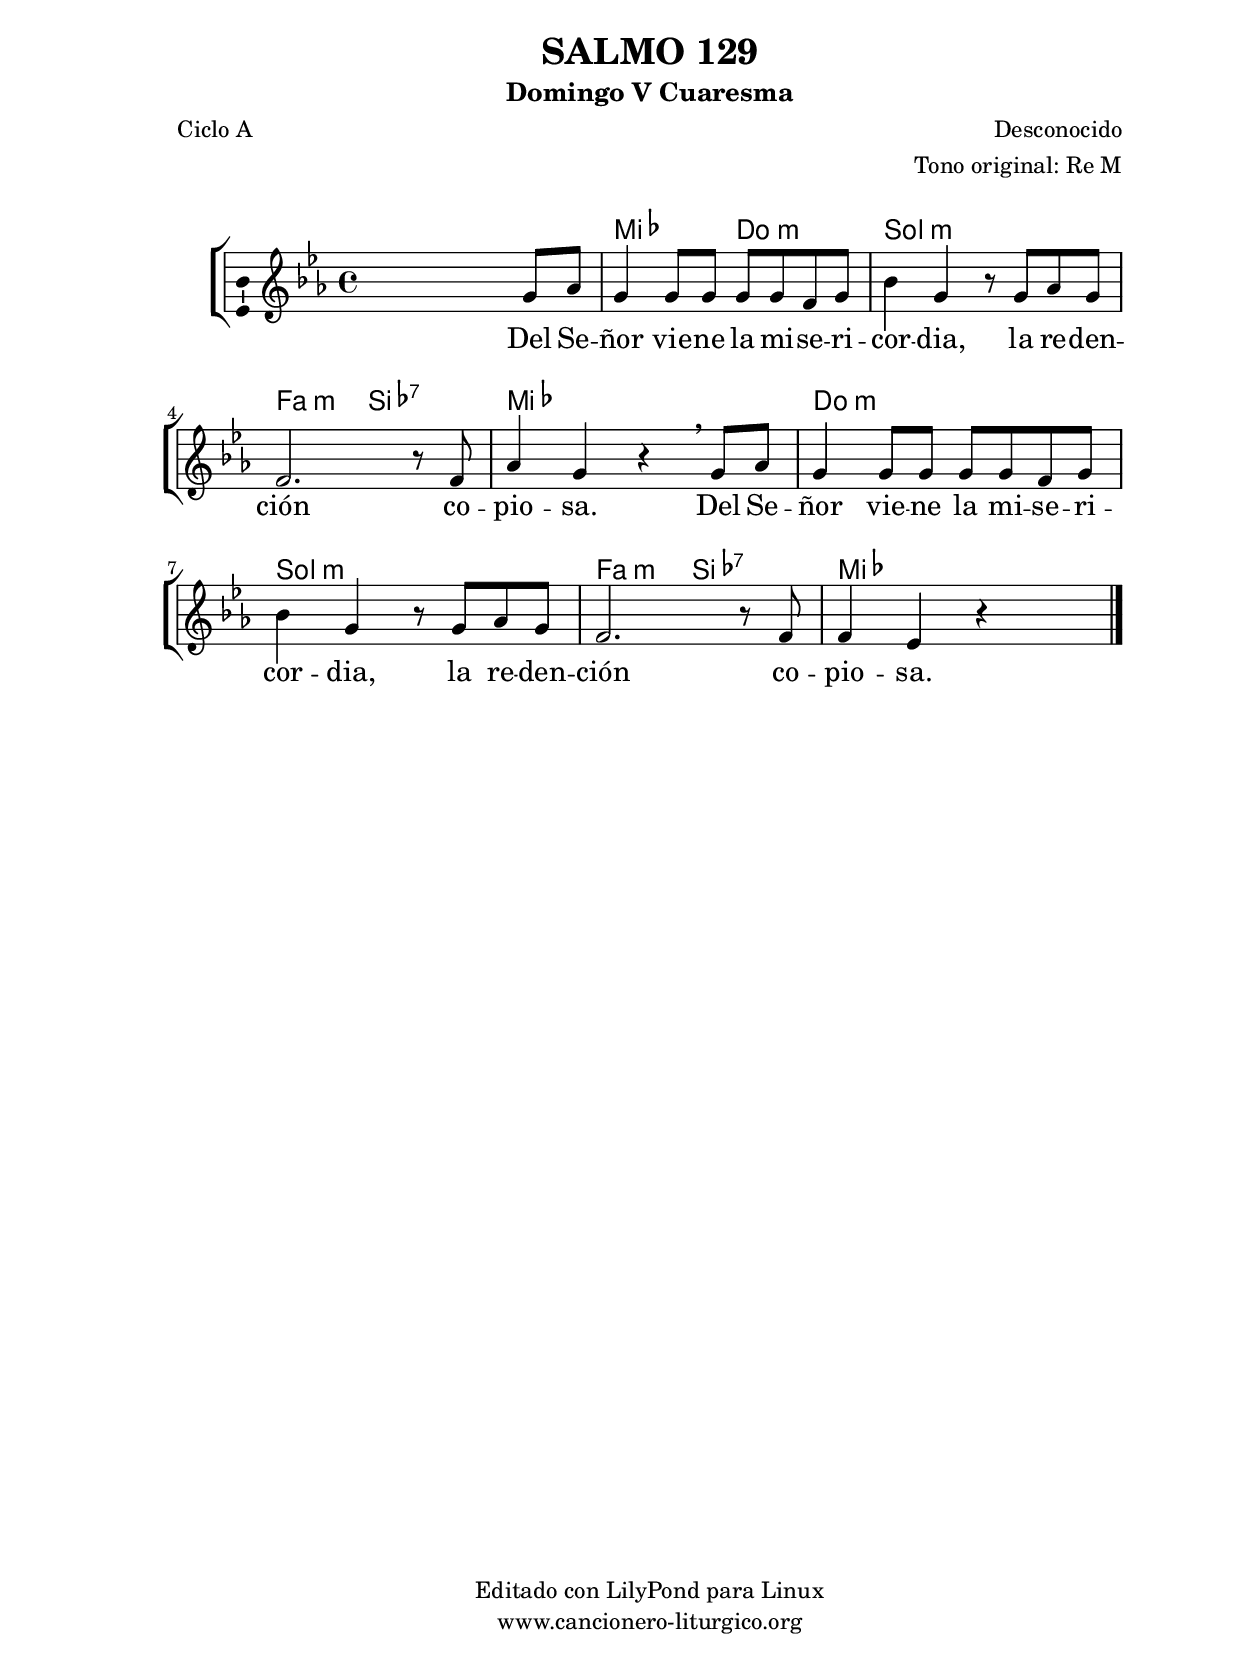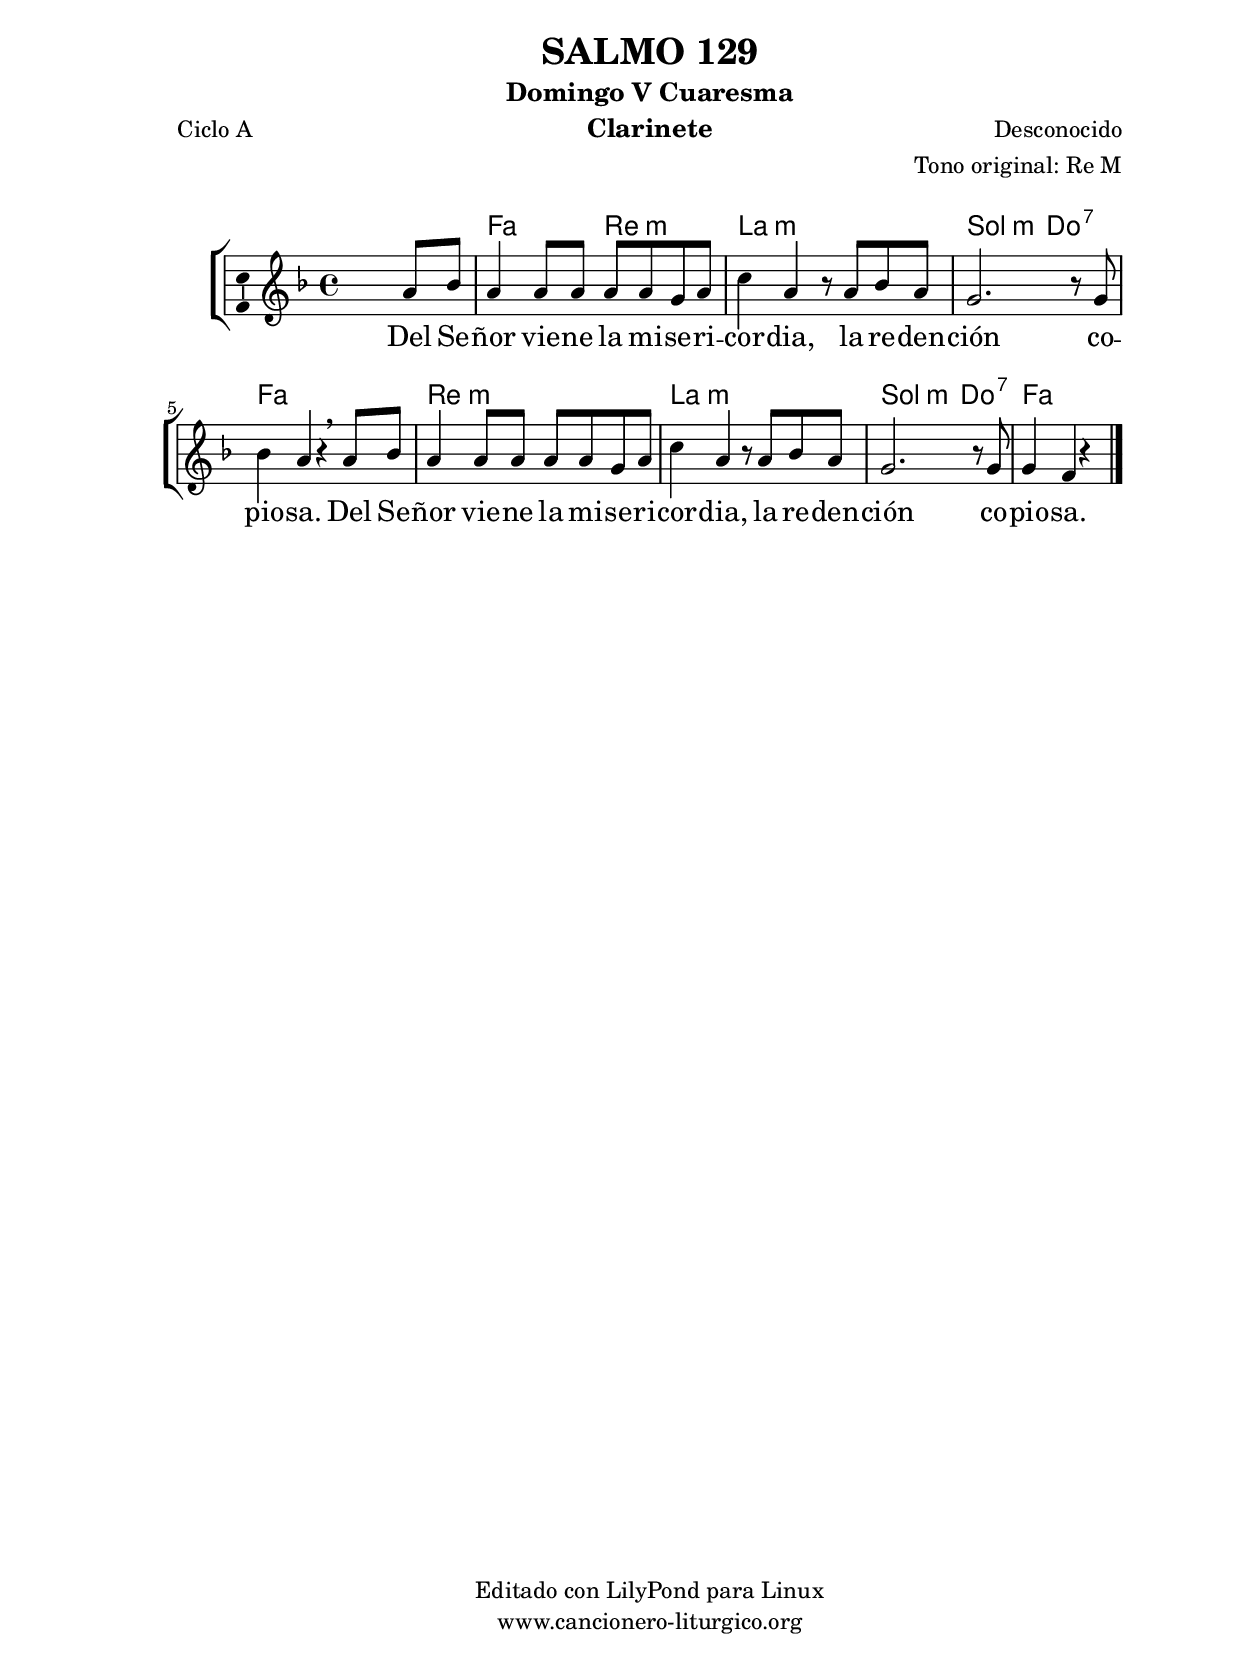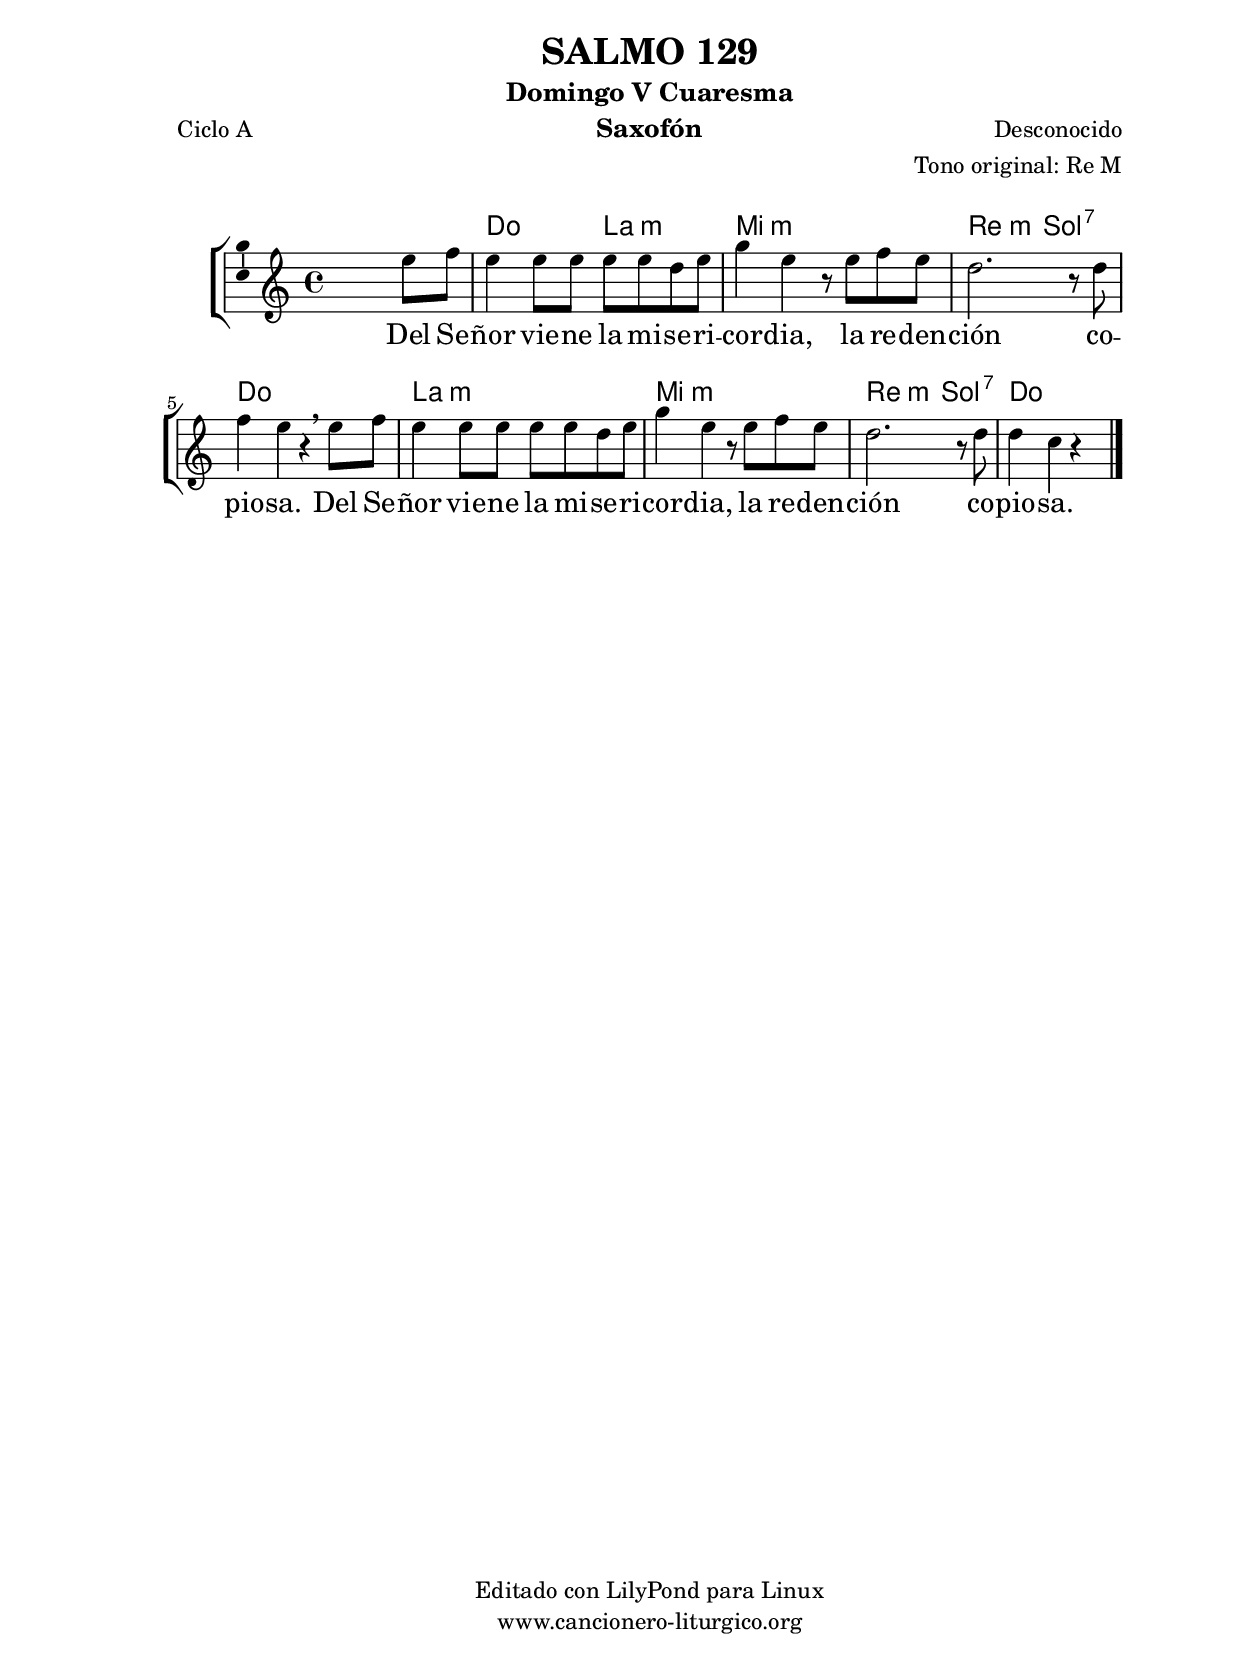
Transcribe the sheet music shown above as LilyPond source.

%
%para convertir .midi en .wav:
%timidity filename.midi -Ow -o finename.wav
%
%
%Para convertir de .wav a .mp3:
%lame -h -m j filename.wav
%
%
%para escuchar el midi:
%timidity nombrefichero.midi
%


%versión de lilypond para la que se ha escrito esta partitura:
\version "2.16.0"

	%Tamaño papel
	#(set-default-paper-size "a4")
	%Tamaño partitura
	#(set-global-staff-size 20)
	%No responde al pulsar sobre una nota
	#(ly:set-option 'point-and-click #f)

%parámetros del encabezamiento:
\header {
	title = "SALMO 129"
	subtitle = "Domingo V Cuaresma"
	composer = "Desconocido"
	poet = "Ciclo A"
	meter = ""
	arranger = "Tono original: Re M"
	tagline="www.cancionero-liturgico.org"
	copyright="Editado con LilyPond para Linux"
	tiempo = "Cuaresma"
	usos = "Salmo"
	letra = "Del Señor viene la misericordia, la redención copiosa."
	}

%parámetros asociados al papel:
\paper  {
	oddHeaderMarkup = \markup {\fill-line { \on-the-fly #not-first-page \fromproperty #'header:title \on-the-fly #not-first-page \fromproperty #'header:composer }}
	evenHeaderMarkup = \markup {\fill-line { \fromproperty #'header:composer \fromproperty #'header:title }}
	#(set-paper-size "a4")
	print-page-number = ##f
	first-page-number = 1
	print-first-page-number = ##f
%	head-separation = 3.0 \cm
	top-margin = 2.0 \cm
	bottom-margin = 0.5\cm
%%%	bottom-margin = -1.0\cm
	left-margin = 3.0 \cm
	line-width = 16.0 \cm 
	indent = 8\mm
	interscoreline = 2.\mm
	between-system-space = 15\mm
%	para que las partituras no llenen la hoja:
	ragged-bottom = ##t
%	idem para la última hoja:
	ragged-last-bottom = ##f
%	para que las partituras llenen el ancho del papel:
	ragged-last = ##f
	after-title-space = 2.5 \cm
%page-count=1
%system-count=1

	%Flexible Vertical Spacing
%	markup-markup-spacing =
%	#'((basic-distance . 15) (minimum-distance . 15) (padding . 3))
	markup-system-spacing =
	#'((basic-distance . 15) (minimum-distance . 15) (padding . 3))
	system-system-spacing =
	#'((basic-distance . 15) (minimum-distance . 15) (padding . 3))
	score-system-spacing =
	#'((basic-distance . 15) (minimum-distance . 15) (padding . 5))
%	top-system-spacing = % header
%	#'((basic-distance . 8) (minimum-distance . 0) (padding . 3))
%	top-markup-spacing =
%	#'((basic-distance . 20) (minimum-distance . 20) (padding . 3))
	last-bottom-spacing = % footer
	#'((basic-distance . 5) (minimum-distance . 5) (padding . 3))
%	score-markup-spacing =
%	#'((basic-distance . 16) (minimum-distance . 13) (padding . 3))

	}


%parámetros que afectan a toda la partitura:
global =  {
	%clave de sol (G):
	\clef G
	%armadura:
	\transpose d ees
	\key d \major
	\tempo 4=70
	\set Score.tempoHideNote = ##t
	}


acordes = {
	\italianChords
	\chordmode {
	\transpose d ees
{

s1
d2 b:m fis1:m e2:m a:7 d1
b1:m fis1:m e2:m a:7 d1

	}
	}
}


melodia = 
	\transpose d ees
{
	\relative c'{

\time 4/4

s2 s4 fis8 g
fis4 fis8 fis fis fis e fis
a4 fis r8 fis8 g fis
e2. r8 e8
g4 fis r4 \breathe fis8 g
fis4 fis8 fis fis fis e fis
a4 fis r8 fis8 g fis
e2. r8 e8
e4 d r4 s4


	\bar "|."
	}
	}


texto = \lyricmode {
Del Se -- ñor vie -- ne la mi -- se -- ri -- cor -- dia,
la re -- den -- ción co -- pio -- sa.
Del Se -- ñor vie -- ne la mi -- se -- ri -- cor -- dia,
la re -- den -- ción co -- pio -- sa.
	}


acordesStaff = \context ChordNames = acordesStaff <<
	\set chordChanges = ##t
	\acordes
	>>


vozStaff = \context Voice = vozStaff
\with {\consists "Ambitus_engraver"}
<<
%	\set Staff.instrumentName = ""
%	\set Staff.shortInstrumentName = ""
%	\set Staff.midiInstrument = #"clarinet"
%	\set Staff.midiInstrument = #"cello"
%	\set Staff.midiInstrument = #"flute"
	\set Staff.midiInstrument = #"electric guitar (jazz)"
%	\set Staff.midiInstrument = #"english horn"
%	\set Staff.midiInstrument = #"violin"
%	\set Staff.midiInstrument = #"glockenspiel"
	\set Staff.midiMinimumVolume = #0.7
	\set Staff.midiMaximumVolume = #0.9
	\global
	\melodia
	>>


textoStaff = \context Lyrics = textoStaff <<
	\lyricsto vozStaff \texto
	>>

\book {
	\score {
		\context ChoirStaff {
			\override StaffGroup.SystemStartBracket #'collapse-height = #1
			\override Score.SystemStartBar #'collapse-height = #1
			<<
			\acordesStaff
			\vozStaff
			\textoStaff
			>>
			}
		\layout {
	    		\context {
				\Lyrics
				\override LyricText #'font-size = #2
				}
	   		 \context {
				\Score
				%fontSize = #3
				\override StaffSymbol #'staff-space = #(magstep +3)
				%\override Beam #'thickness = #0.55
				%\override SpacingSpanner #'spacing-increment = #1.0
				%\override Slur #'height-limit = #1.5
				}
			}
		}
	\score {
		\unfoldRepeats
		\context ChoirStaff {
			<<
			\acordesStaff
			\vozStaff
			>>
			}
		\midi {
	  		\context {
	  			\Score
				tempoWholesPerMinute = #(ly:make-moment 70 4)
				}
			}
		}
	}

%Partitura para clarinete
#(define output-suffix "C")
\book {
	\header{
		instrument = "Clarinete"
		}
	\score {
		\context ChoirStaff {
			\override StaffGroup.SystemStartBracket #'collapse-height = #1
			\override Score.SystemStartBar #'collapse-height = #1
\transpose c d
			<<
			\acordesStaff
			\vozStaff
			\textoStaff
			>>
			}
		\layout {
	    		\context {
				\Lyrics
				\override LyricText #'font-size = #2
				}
	   		 \context {
				\Score
				%fontSize = #3
				\override StaffSymbol #'staff-space = #(magstep +3)
				%\override Beam #'thickness = #0.55
				%\override SpacingSpanner #'spacing-increment = #1.0
				%\override Slur #'height-limit = #1.5
				}
			}
		}
	}

%Partitura para saxofón
#(define output-suffix "S")
\book {
	\header{
		instrument = "Saxofón"
		}
	\score {
		\context ChoirStaff {
			\override StaffGroup.SystemStartBracket #'collapse-height = #1
			\override Score.SystemStartBar #'collapse-height = #1
\transpose c a
			<<
			\acordesStaff
			\vozStaff
			\textoStaff
			>>
			}
		\layout {
	    		\context {
				\Lyrics
				\override LyricText #'font-size = #2
				}
	   		 \context {
				\Score
				%fontSize = #3
				\override StaffSymbol #'staff-space = #(magstep +3)
				%\override Beam #'thickness = #0.55
				%\override SpacingSpanner #'spacing-increment = #1.0
				%\override Slur #'height-limit = #1.5
				}
			}
		}
	}

